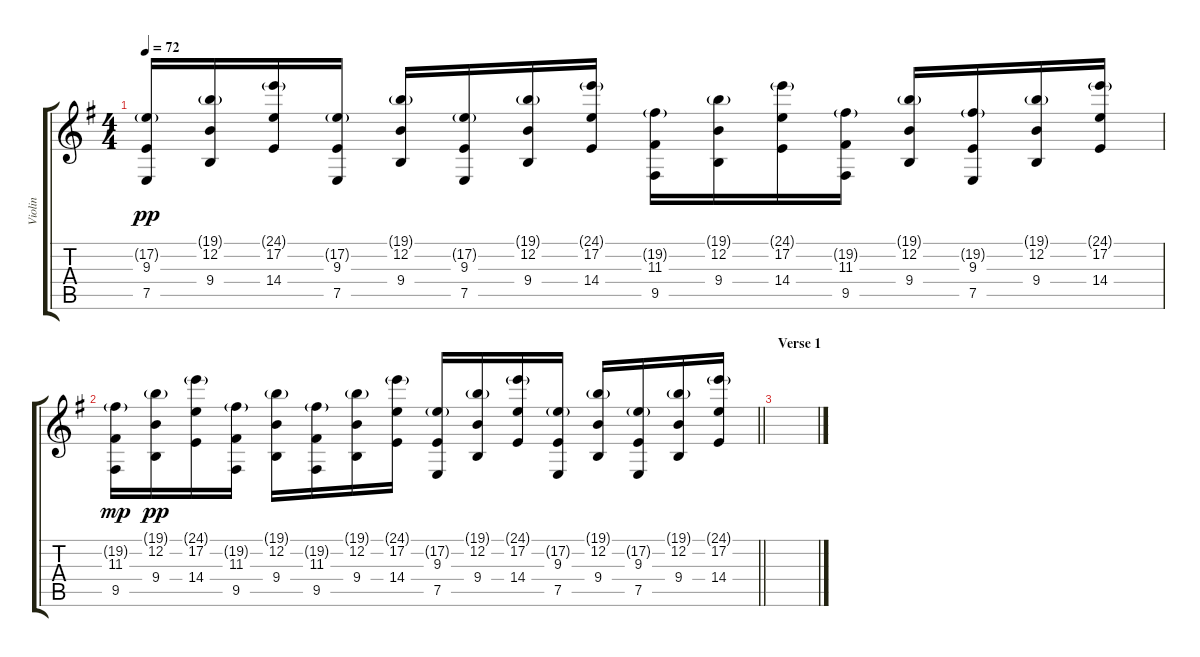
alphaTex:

\track ("Violin" "Violin") {instrument violin}
\staff {score tabs}
\tuning (E4 B3 G3 D3 A2 E2) {hide}
\ts (4 4)
\tempo 72
\clef g2
\ks g
(17.2{g} 9.3 7.5).16{dy pp} (19.1{g} 12.2 9.4).16 (24.1{g} 17.2 14.4).16 (17.2{g} 9.3 7.5).16 (19.1{g} 12.2 9.4).16 (17.2{g} 9.3 7.5).16 (19.1{g} 12.2 9.4).16 (24.1{g} 17.2 14.4).16 (19.2{g} 11.3 9.5).16 (19.1{g} 12.2 9.4).16 (24.1{g} 17.2 14.4).16 (19.2{g} 11.3 9.5).16 (19.1{g} 12.2 9.4).16 (19.2{g} 9.3 7.5).16 (19.1{g} 12.2 9.4).16 (24.1{g} 17.2 14.4).16 |
\barLineRight lightlight
(19.2{g} 11.3 9.5).16{dy mp} (19.1{g} 12.2 9.4).16{dy pp} (24.1{g} 17.2 14.4).16 (19.2{g} 11.3 9.5).16 (19.1{g} 12.2 9.4).16 (19.2{g} 11.3 9.5).16 (19.1{g} 12.2 9.4).16 (24.1{g} 17.2 14.4).16 (17.2{g} 9.3 7.5).16 (19.1{g} 12.2 9.4).16 (24.1{g} 17.2 14.4).16 (17.2{g} 9.3 7.5).16 (19.1{g} 12.2 9.4).16 (17.2{g} 9.3 7.5).16 (19.1{g} 12.2 9.4).16 (24.1{g} 17.2 14.4).16 |
\section ("" "Verse 1")
